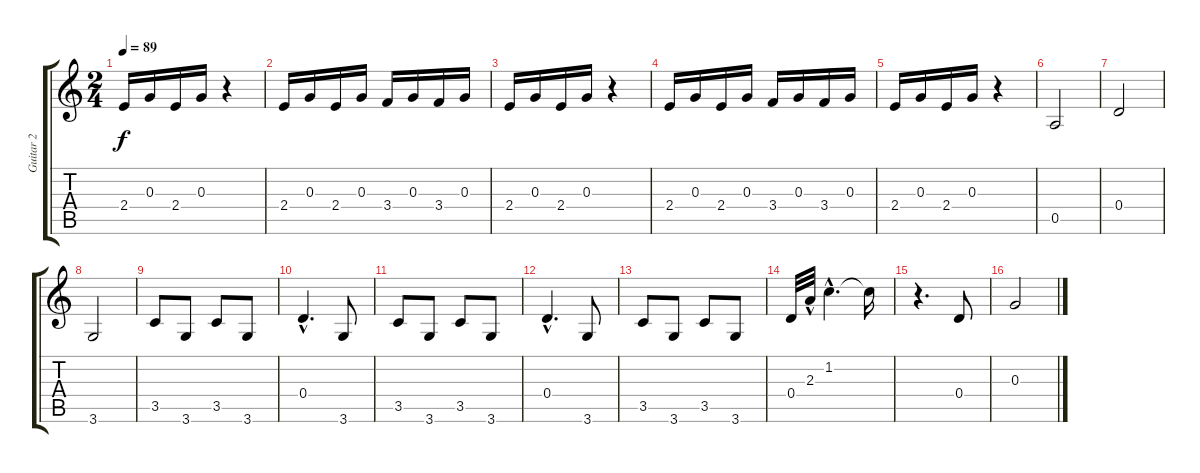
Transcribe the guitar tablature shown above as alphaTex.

\track ("Guitar 2" "Guitar 2") {instrument acousticguitarnylon}
\staff {score tabs}
\tuning (E4 B3 G3 D3 A2 E2) {hide}
\ts (2 4)
\tempo 89
\clef g2
\ks c
2.4.16{dy f} 0.3.16 2.4.16 0.3.16 r.4 |
2.4.16 0.3.16 2.4.16 0.3.16 3.4.16 0.3.16 3.4.16 0.3.16 |
2.4.16 0.3.16 2.4.16 0.3.16 r.4 |
2.4.16 0.3.16 2.4.16 0.3.16 3.4.16 0.3.16 3.4.16 0.3.16 |
2.4.16 0.3.16 2.4.16 0.3.16 r.4 |
0.5.2 |
0.4.2 |
3.6.2 |
3.5.8 3.6.8 3.5.8 3.6.8 |
0.4{hac}.4{d} 3.6.8 |
3.5.8 3.6.8 3.5.8 3.6.8 |
0.4{hac}.4{d} 3.6.8 |
3.5.8 3.6.8 3.5.8 3.6.8 |
0.4.32 2.3{hac}.32 1.2{hac}.4{d} 1.2{t}.16 |
r.4{d} 0.4.8 |
0.3.2
